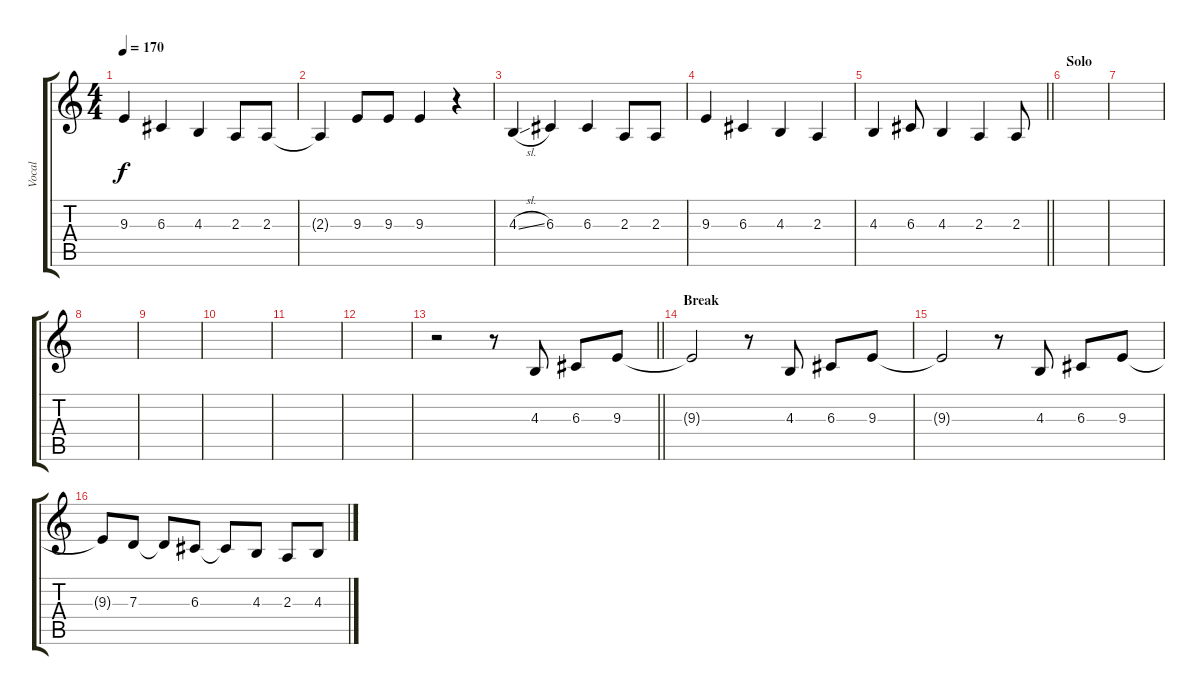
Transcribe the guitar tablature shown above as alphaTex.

\track ("Vocal" "Vocal") {instrument lead2sawtooth}
\staff {score tabs}
\tuning (E4 B3 G3 D3 A2 D2) {hide}
\ts (4 4)
\tempo 170
\clef g2
\ks c
9.3.4{dy f} 6.3.4 4.3.4 2.3.8 2.3.8 |
2.3{t}.4 9.3.8 9.3.8 9.3.4 r.4 |
4.3{sl}.4 6.3.4 6.3.4 2.3.8 2.3.8 |
9.3.4 6.3.4 4.3.4 2.3.4 |
\barLineRight lightlight
4.3.4 6.3.8 4.3.4 2.3.4 2.3.8 |
\section ("" "Solo")
|
|
|
|
|
|
|
\barLineRight lightlight
r.2 r.8 4.3.8 6.3.8 9.3.8 |
\section ("" "Break")
9.3{t}.2 r.8 4.3.8 6.3.8 9.3.8 |
9.3{t}.2 r.8 4.3.8 6.3.8 9.3.8 |
9.3{t}.8 7.3.8 7.3{t}.8 6.3.8 6.3{t}.8 4.3.8 2.3.8 4.3.8
